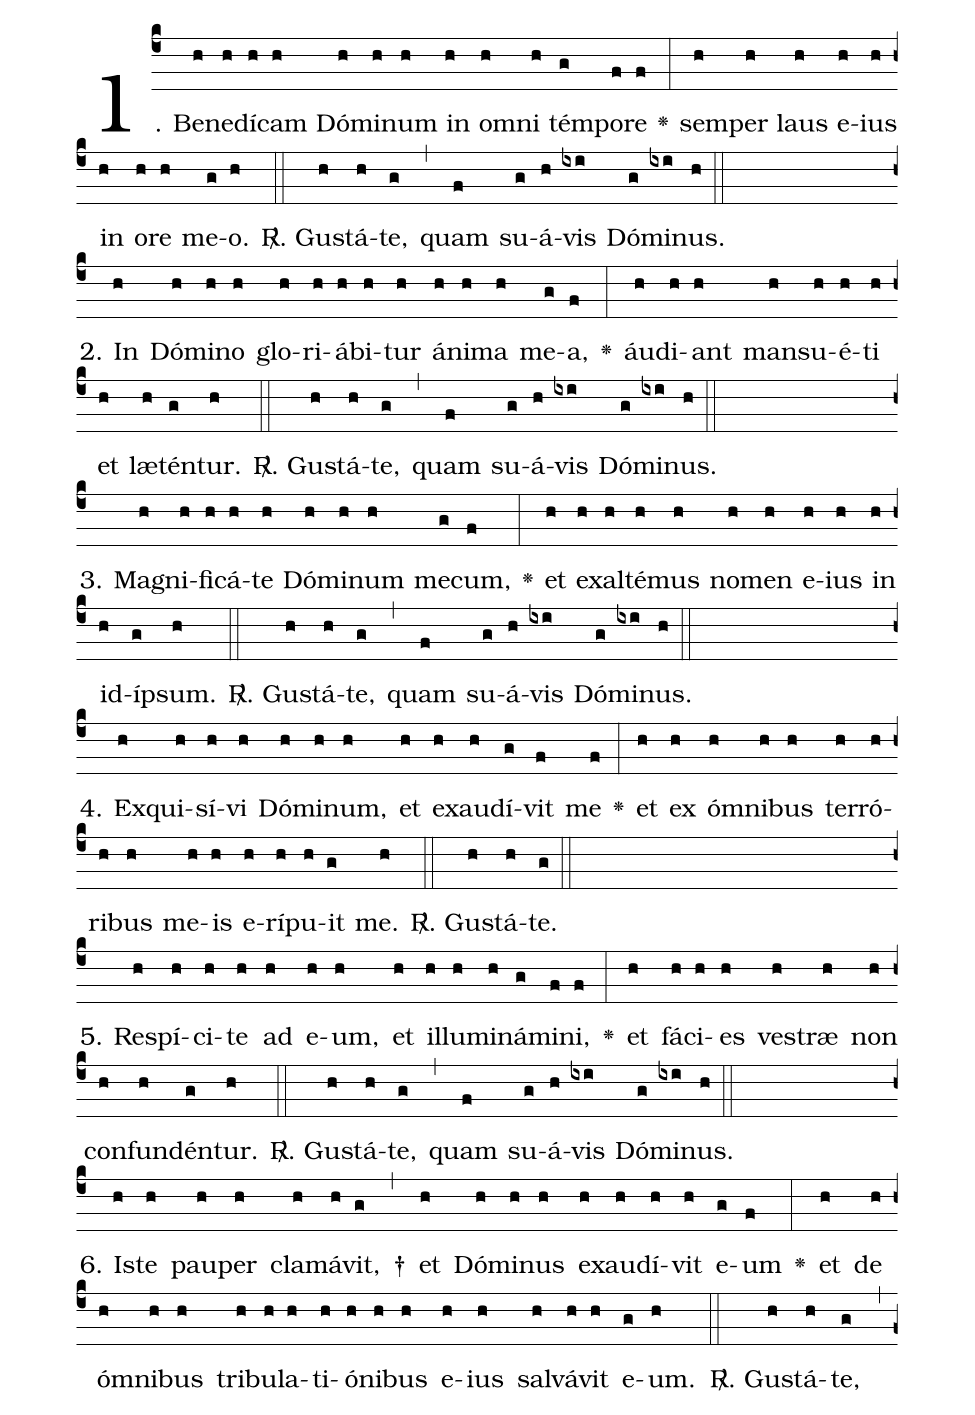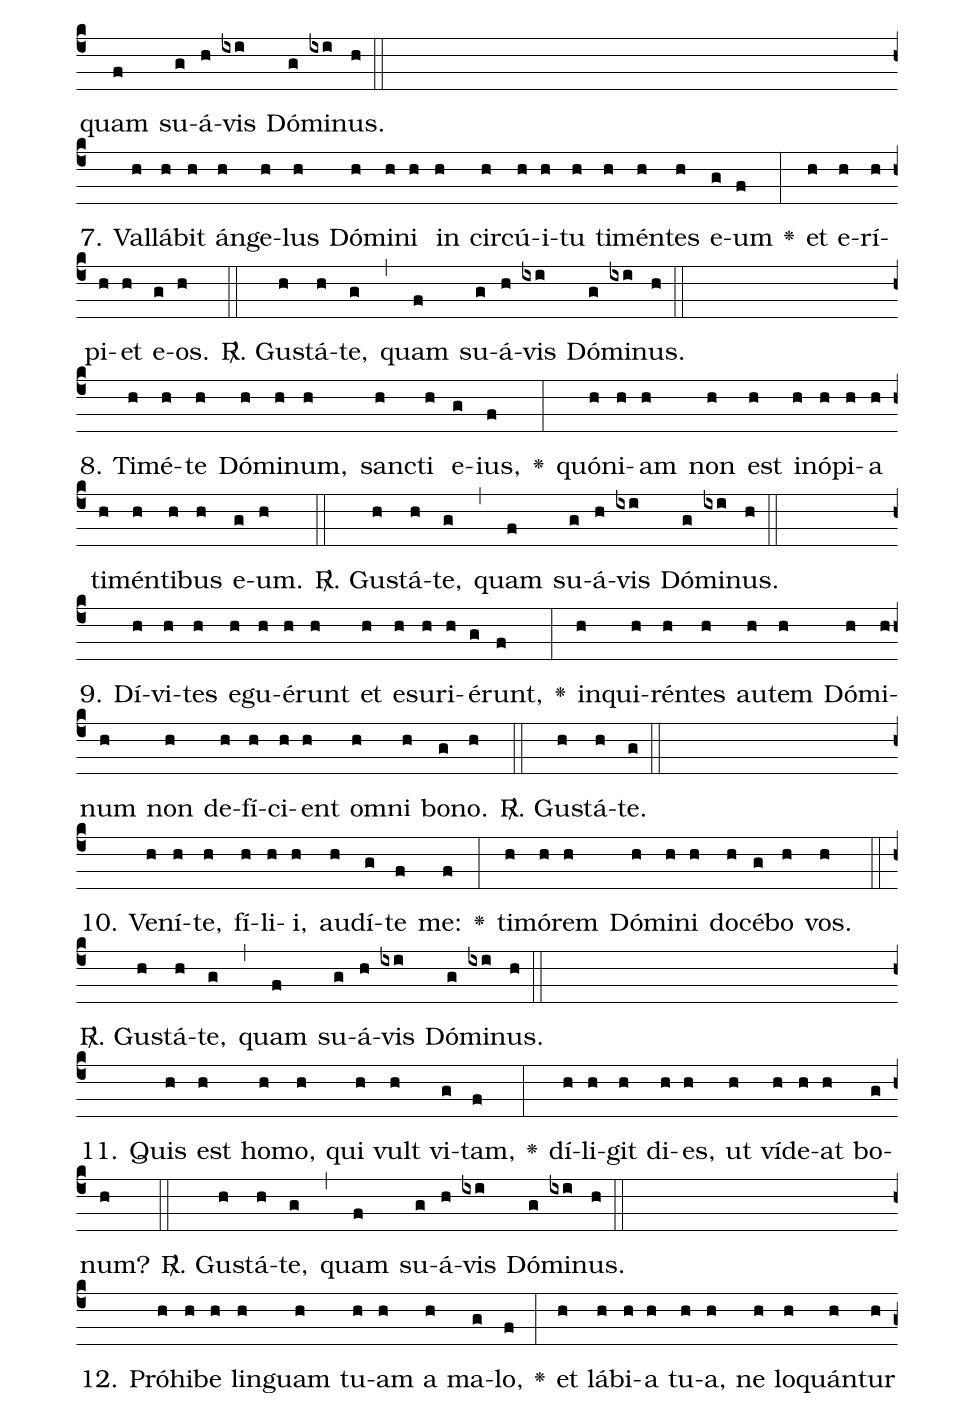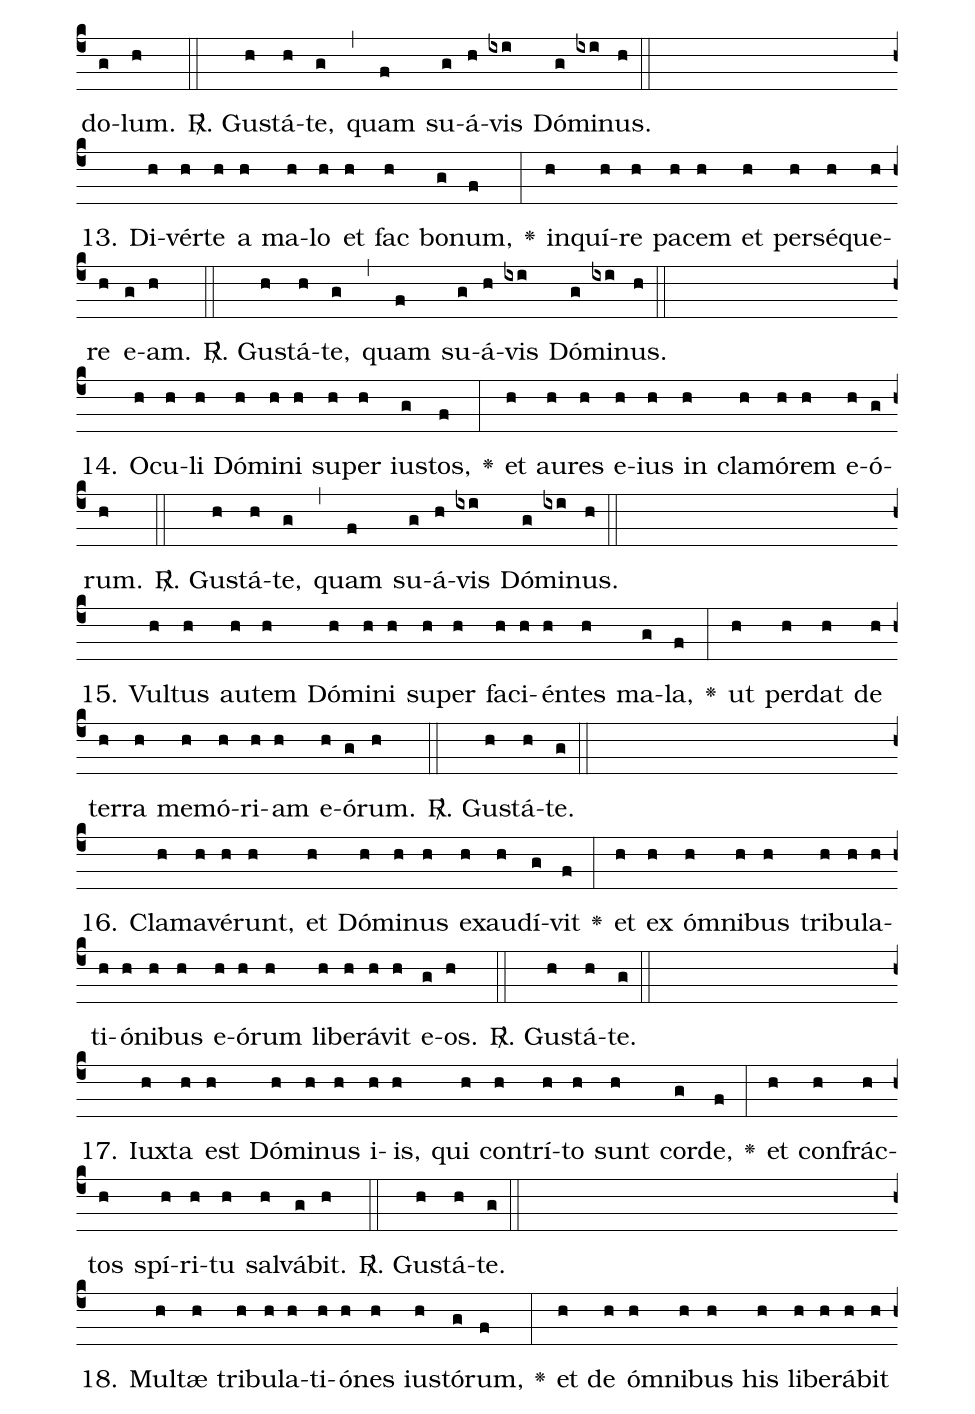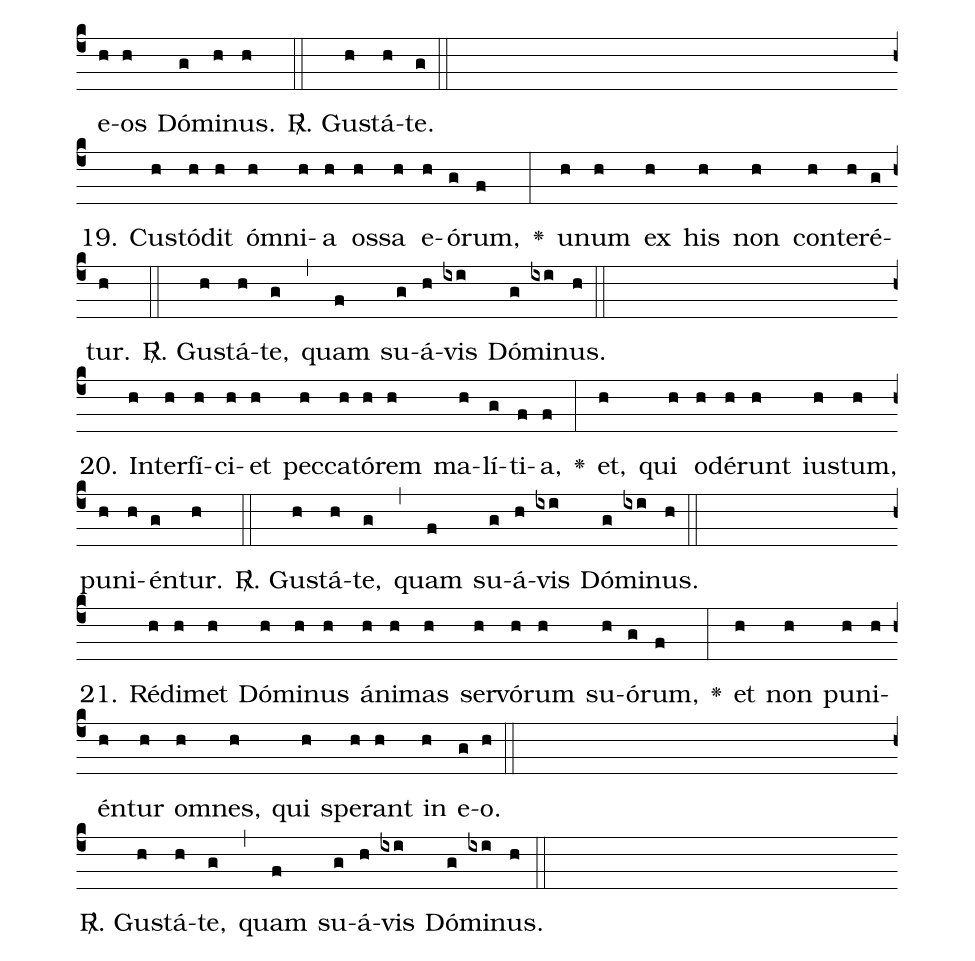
%%
(c4)1. Be(h)ne(h)dí(h)cam(h) Dó(h)mi(h)num(h) in(h) om(h)ni(h) tém(g)po(f)re(f) <v>\greheightstar</v> (:) sem(h)per(h) laus(h) e(h)ius(h) in(h) o(h)re(h) me(g)o.(h) (::)

<sp>R/</sp>. Gu(h)stá(h)te,(g) (,) quam(f) su(g)á(h)vis(ixi) Dó(g)mi(ixi)nus.(h) (::Z)

2. In(h) Dó(h)mi(h)no(h) glo(h)ri(h)á(h)bi(h)tur(h) á(h)ni(h)ma(h) me(g)a,(f) <v>\greheightstar</v> (:) áu(h)di(h)ant(h) man(h)su(h)é(h)ti(h) et(h) læ(h)tén(g)tur.(h) (::)

<sp>R/</sp>. Gu(h)stá(h)te,(g) (,) quam(f) su(g)á(h)vis(ixi) Dó(g)mi(ixi)nus.(h) (::Z)

3. Ma(h)gni(h)fi(h)cá(h)te(h) Dó(h)mi(h)num(h) me(g)cum,(f) <v>\greheightstar</v> (:) et(h) ex(h)al(h)té(h)mus(h) no(h)men(h) e(h)ius(h) in(h) id(h)íp(g)sum.(h) (::)

<sp>R/</sp>. Gu(h)stá(h)te,(g) (,) quam(f) su(g)á(h)vis(ixi) Dó(g)mi(ixi)nus.(h) (::Z)

4. Ex(h)qui(h)sí(h)vi(h) Dó(h)mi(h)num,(h) et(h) ex(h)au(h)dí(g)vit(f) me(f) <v>\greheightstar</v> (:) et(h) ex(h) óm(h)ni(h)bus(h) ter(h)ró(h)ri(h)bus(h) me(h)is(h) e(h)rí(h)pu(h)it(g) me.(h) (::)

<sp>R/</sp>. Gu(h)stá(h)te.(g) (::Z)

5. Re(h)spí(h)ci(h)te(h) ad(h) e(h)um,(h) et(h) il(h)lu(h)mi(h)ná(g)mi(f)ni,(f) <v>\greheightstar</v> (:) et(h) fá(h)ci(h)es(h) ves(h)træ(h) non(h) con(h)fun(h)dén(g)tur.(h) (::)

<sp>R/</sp>. Gu(h)stá(h)te,(g) (,) quam(f) su(g)á(h)vis(ixi) Dó(g)mi(ixi)nus.(h) (::Z)

6. Is(h)te(h) pau(h)per(h) cla(h)má(h)vit,(g) {†}(,) et(h) Dó(h)mi(h)nus(h) ex(h)au(h)dí(h)vit(h) e(g)um(f) <v>\greheightstar</v> (:) et(h) de(h) óm(h)ni(h)bus(h) tri(h)bu(h)la(h)ti(h)ó(h)ni(h)bus(h) e(h)ius(h) sal(h)vá(h)vit(h) e(g)um.(h) (::)

<sp>R/</sp>. Gu(h)stá(h)te,(g) (,) quam(f) su(g)á(h)vis(ixi) Dó(g)mi(ixi)nus.(h) (::Z)

7. Val(h)lá(h)bit(h) án(h)ge(h)lus(h) Dó(h)mi(h)ni(h) in(h) cir(h)cú(h)i(h)tu(h) ti(h)mén(h)tes(h) e(g)um(f) <v>\greheightstar</v> (:) et(h) e(h)rí(h)pi(h)et(h) e(g)os.(h) (::)

<sp>R/</sp>. Gu(h)stá(h)te,(g) (,) quam(f) su(g)á(h)vis(ixi) Dó(g)mi(ixi)nus.(h) (::Z)

8. Ti(h)mé(h)te(h) Dó(h)mi(h)num,(h) sanc(h)ti(h) e(g)ius,(f) <v>\greheightstar</v> (:) quón(h)i(h)am(h) non(h) est(h) in(h)ó(h)pi(h)a(h) ti(h)mén(h)ti(h)bus(h) e(g)um.(h) (::)

<sp>R/</sp>. Gu(h)stá(h)te,(g) (,) quam(f) su(g)á(h)vis(ixi) Dó(g)mi(ixi)nus.(h) (::Z)

9. Dí(h)vi(h)tes(h) e(h)gu(h)é(h)runt(h) et(h) e(h)su(h)ri(h)é(g)runt,(f) <v>\greheightstar</v> (:) in(h)qui(h)rén(h)tes(h) au(h)tem(h) Dó(h)mi(h)num(h) non(h) de(h)fí(h)ci(h)ent(h) om(h)ni(h) bo(g)no.(h) (::)

<sp>R/</sp>. Gu(h)stá(h)te.(g) (::Z)

10. Ve(h)ní(h)te,(h) fí(h)li(h)i,(h) au(h)dí(g)te(f) me:(f) <v>\greheightstar</v> (:) ti(h)mó(h)rem(h) Dó(h)mi(h)ni(h) do(h)cé(g)bo(h) vos.(h) (::)

<sp>R/</sp>. Gu(h)stá(h)te,(g) (,) quam(f) su(g)á(h)vis(ixi) Dó(g)mi(ixi)nus.(h) (::Z)

11. Quis(h) est(h) ho(h)mo,(h) qui(h) vult(h) vi(g)tam,(f) <v>\greheightstar</v> (:) dí(h)li(h)git(h) di(h)es,(h) ut(h) ví(h)de(h)at(h) bo(g)num?(h) (::)

<sp>R/</sp>. Gu(h)stá(h)te,(g) (,) quam(f) su(g)á(h)vis(ixi) Dó(g)mi(ixi)nus.(h) (::Z)

12. Pró(h)hi(h)be(h) lin(h)guam(h) tu(h)am(h) a(h) ma(g)lo,(f) <v>\greheightstar</v> (:) et(h) lá(h)bi(h)a(h) tu(h)a,(h) ne(h) lo(h)quán(h)tur(h) do(g)lum.(h) (::)

<sp>R/</sp>. Gu(h)stá(h)te,(g) (,) quam(f) su(g)á(h)vis(ixi) Dó(g)mi(ixi)nus.(h) (::Z)

13. Di(h)vér(h)te(h) a(h) ma(h)lo(h) et(h) fac(h) bo(g)num,(f) <v>\greheightstar</v> (:) in(h)quí(h)re(h) pa(h)cem(h) et(h) per(h)sé(h)que(h)re(h) e(g)am.(h) (::)

<sp>R/</sp>. Gu(h)stá(h)te,(g) (,) quam(f) su(g)á(h)vis(ixi) Dó(g)mi(ixi)nus.(h) (::Z)

14. O(h)cu(h)li(h) Dó(h)mi(h)ni(h) su(h)per(h) ius(g)tos,(f) <v>\greheightstar</v> (:) et(h) au(h)res(h) e(h)ius(h) in(h) cla(h)mó(h)rem(h) e(h)ó(g)rum.(h) (::)

<sp>R/</sp>. Gu(h)stá(h)te,(g) (,) quam(f) su(g)á(h)vis(ixi) Dó(g)mi(ixi)nus.(h) (::Z)

15. Vul(h)tus(h) au(h)tem(h) Dó(h)mi(h)ni(h) su(h)per(h) fa(h)ci(h)én(h)tes(h) ma(g)la,(f) <v>\greheightstar</v> (:) ut(h) per(h)dat(h) de(h) ter(h)ra(h) me(h)mó(h)ri(h)am(h) e(h)ó(g)rum.(h) (::)

<sp>R/</sp>. Gu(h)stá(h)te.(g) (::Z)

16. Cla(h)ma(h)vé(h)runt,(h) et(h) Dó(h)mi(h)nus(h) ex(h)au(h)dí(g)vit(f) <v>\greheightstar</v> (:) et(h) ex(h) óm(h)ni(h)bus(h) tri(h)bu(h)la(h)ti(h)ó(h)ni(h)bus(h) e(h)ó(h)rum(h) li(h)be(h)rá(h)vit(h) e(g)os.(h) (::)

<sp>R/</sp>. Gu(h)stá(h)te.(g) (::Z)

17. Iux(h)ta(h) est(h) Dó(h)mi(h)nus(h) i(h)is,(h) qui(h) con(h)trí(h)to(h) sunt(h) cor(g)de,(f) <v>\greheightstar</v> (:) et(h) con(h)frác(h)tos(h) spí(h)ri(h)tu(h) sal(h)vá(g)bit.(h) (::)

<sp>R/</sp>. Gu(h)stá(h)te.(g) (::Z)

18. Mul(h)tæ(h) tri(h)bu(h)la(h)ti(h)ó(h)nes(h) ius(h)tó(g)rum,(f) <v>\greheightstar</v> (:) et(h) de(h) óm(h)ni(h)bus(h) his(h) li(h)be(h)rá(h)bit(h) e(h)os(h) Dó(g)mi(h)nus.(h) (::)

<sp>R/</sp>. Gu(h)stá(h)te.(g) (::Z)

19. Cus(h)tó(h)dit(h) óm(h)ni(h)a(h) os(h)sa(h) e(h)ó(g)rum,(f) <v>\greheightstar</v> (:) u(h)num(h) ex(h) his(h) non(h) con(h)te(h)ré(g)tur.(h) (::)

<sp>R/</sp>. Gu(h)stá(h)te,(g) (,) quam(f) su(g)á(h)vis(ixi) Dó(g)mi(ixi)nus.(h) (::Z)

20. In(h)ter(h)fí(h)ci(h)et(h) pec(h)ca(h)tó(h)rem(h) ma(h)lí(g)ti(f)a,(f) <v>\greheightstar</v> (:) et,(h) qui(h) o(h)dé(h)runt(h) ius(h)tum,(h) pu(h)ni(h)én(g)tur.(h) (::)

<sp>R/</sp>. Gu(h)stá(h)te,(g) (,) quam(f) su(g)á(h)vis(ixi) Dó(g)mi(ixi)nus.(h) (::Z)

21. Réd(h)i(h)met(h) Dó(h)mi(h)nus(h) á(h)ni(h)mas(h) ser(h)vó(h)rum(h) su(h)ó(g)rum,(f) <v>\greheightstar</v> (:) et(h) non(h) pu(h)ni(h)én(h)tur(h) om(h)nes,(h) qui(h) spe(h)rant(h) in(h) e(g)o.(h) (::Z)

<sp>R/</sp>. Gu(h)stá(h)te,(g) (,) quam(f) su(g)á(h)vis(ixi) Dó(g)mi(ixi)nus.(h) (::Z)
